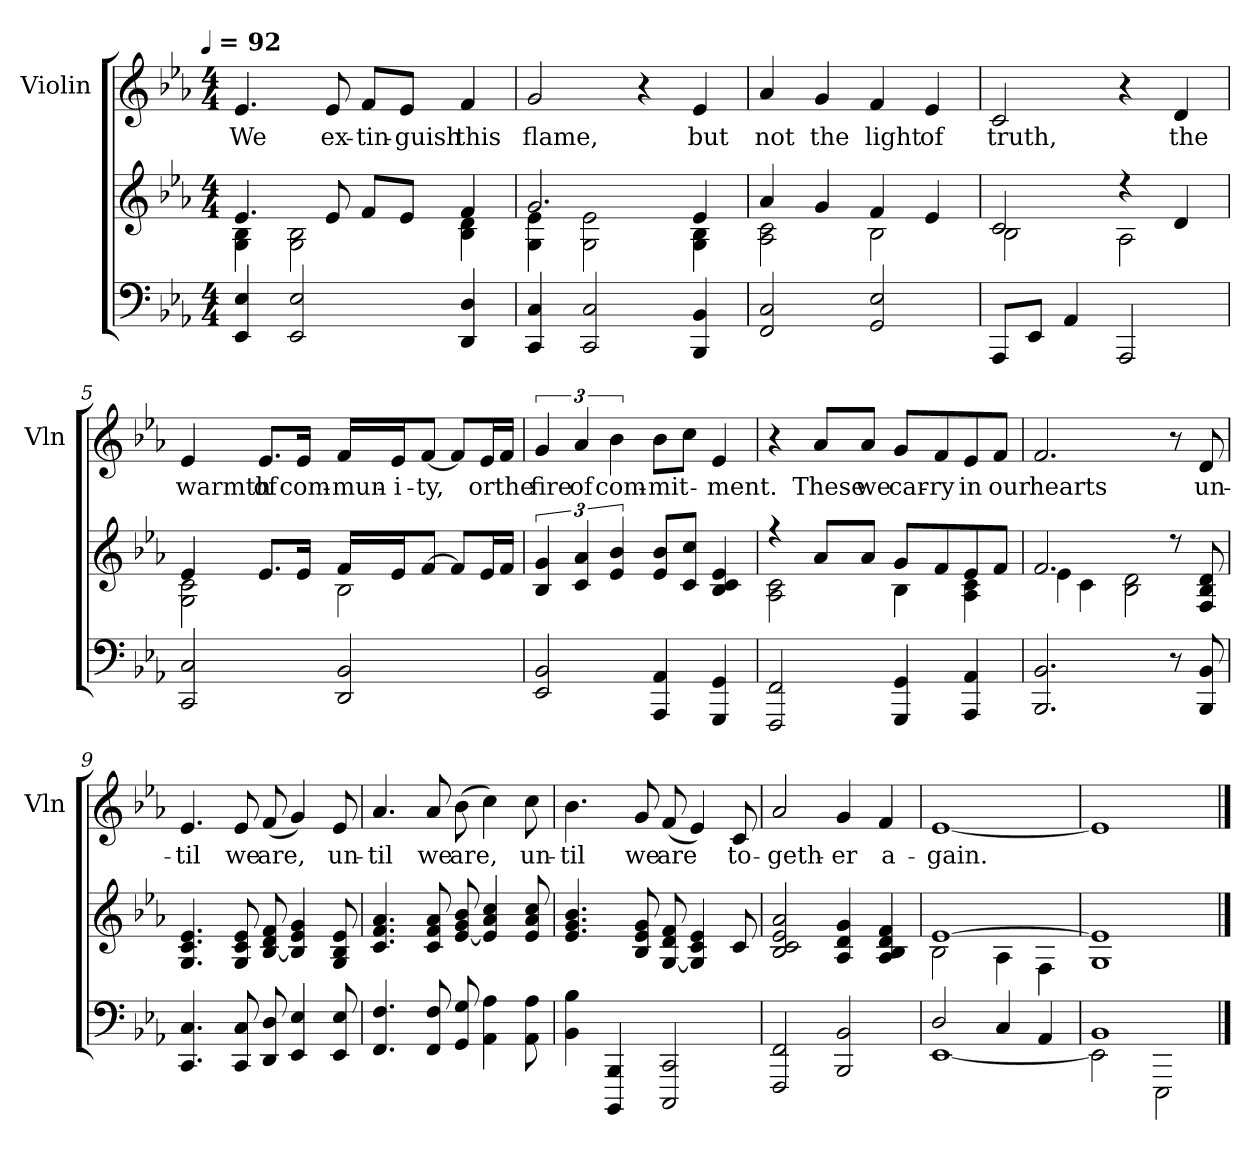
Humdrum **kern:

**kern	**kern	**kern	**text
*part2	*part2	*part1	*part1
*staff3	*staff2	*staff1	*staff1
*	*	*I"Violin	*
*	*	*I'Vln	*
*clefF4	*clefG2	*clefG2	*
*k[b-e-a-]	*k[b-e-a-]	*k[b-e-a-]	*
!!LO:TX:omd:t=[quarter] = 92
*M4/4	*M4/4	*M4/4	*
*MM92	*MM92	*MM92	*
=1	=1	=1	=1
*	*^	*	*
4EE-/ 4E-/	4.e-/	4G\ 4B-\	4.e-/	We
2EE-/ 2E-/	.	2G\ 2B-\	.	.
.	8e-/	.	8e-/	ex-
.	8fL	.	8fL	-tin-
.	8e-J	.	8e-J	-guish
4DD/ 4D/	4f/	4B-\ 4d\	4f/	this
=2	=2	=2	=2	=2
4CC/ 4C/	2.g/	4G\ 4e-\	2g/	flame,
2CC/ 2C/	.	2G\ 2e-\	.	.
.	.	.	4r	.
4BBB-/ 4BB-/	4e-/	4G\ 4B-\	4e-/	but
=3	=3	=3	=3	=3
2FF/ 2C/	4a-/	2A-\ 2c\	4a-/	not
.	4g/	.	4g/	the
2GG/ 2E-/	4f/	2B-\	4f/	light
.	4e-/	.	4e-/	of
=4	=4	=4	=4	=4
8AAA-L	2c/	2B-\	2c/	truth,
8EE-J	.	.	.	.
4AA-/	.	.	.	.
2AAA-/	4r	2A-\	4r	.
.	4d/	.	4d/	the
!!LO:LB:g=z
=5	=5	=5	=5	=5
2CC/ 2C/	4e-/	2G\ 2c\	4e-/	warmth
.	8.e-L	.	8.e-L	of
.	16e-Jk	.	16e-Jk	com-
2DD/ 2BB-/	16fLL	2B-\	16fLL	-mun-
.	16e-J	.	16e-J	-i-
.	[8fJ	.	[8fJ	-ty,
.	8fL]	.	8fL]	.
.	16e-L	.	16e-L	or
.	16fJJ	.	16fJJ	the
*	*v	*v	*	*
=6	=6	=6	=6
2EE-/ 2BB-/	6B-/ 6g/	6g/	fire
.	6c/ 6a-/	6a-/	of
.	6e-/ 6b-/	6b-\	com-
4AAA-/ 4AA-/	8e- 8b-L	8b-L	-mit-
.	8c 8ccJ	8ccJ	.
4GGG/ 4GG/	4B-/ 4c/ 4e-/	4e-/	-ment.
!!LO:LB:g=z
=7	=7	=7	=7
*	*^	*	*
2FFF/ 2FF/	4r	2A-\ 2c\	4r	.
.	8a-L	.	8a-L	These
.	8a-J	.	8a-J	we
4GGG/ 4GG/	8gL	4B-\	8gL	car-
.	8f	.	8f	-ry
4AAA-/ 4AA-/	8e-	4A-\ 4c\	8e-	in
.	8fJ	.	8fJ	our
=8	=8	=8	=8	=8
2.BBB-/ 2.BB-/	2.f/	4e-\	2.f/	hearts
.	.	4c\	.	.
.	.	2B-\ 2d\	.	.
8r	8r	.	8r	.
8BBB-/ 8BB-/	8F/ 8B-/ 8d/	.	8d/	un-
*	*v	*v	*	*
=9	=9	=9	=9
4.CC/ 4.C/	4.G/ 4.c/ 4.e-/	4.e-/	-til
8CC/ 8C/	8G/ 8c/ 8e-/	8e-/	we
8DD/ 8D/	[8B-/ 8d/ 8f/	(8f/	are,
4EE-/ 4E-/	4B-]/ 4e-/ 4g/	4g/)	.
8EE-/ 8E-/	8G/ 8B-/ 8e-/	8e-/	un-
!!LO:PB:g=z
=10	=10	=10	=10
4.FF/ 4.F/	4.c/ 4.f/ 4.a-/	4.a-/	-til
8FF/ 8F/	8c/ 8f/ 8a-/	8a-/	we
8GG/ 8G/	[8e-/ 8g/ 8b-/	(8b-\	are,
4AA-\ 4A-\	4e-]/ 4a-/ 4cc/	4cc\)	.
8AA-\ 8A-\	8e-/ 8a-/ 8cc/	8cc\	un-
=11	=11	=11	=11
4BB-\ 4B-\	4.e-/ 4.g/ 4.b-/	4.b-\	-til
4BBBB-/ 4BBB-/	.	.	.
.	8B-/ 8e-/ 8g/	8g/	we
2CCC/ 2CC/	[8G/ 8d/ 8f/	(8f/	are
.	4G]/ 4c/ 4e-/	4e-/)	.
.	8c/	8c/	to-
!!LO:LB:g=z
=12	=12	=12	=12
2FFF/ 2FF/	2B-/ 2c/ 2e-/ 2a-/	2a-/	-geth-
2BBB-/ 2BB-/	4A-/ 4d/ 4g/	4g/	-er
.	4A-/ 4B-/ 4d/ 4f/	4f/	a-
=13	=13	=13	=13
*^	*^	*	*
2D/	[1EE-	[1e-	2B-\	[1e-	-gain.
4C/	.	.	4A-\	.	.
4AA-/	.	.	4F\	.	.
*	*	*v	*v	*	*
=14	=14	=14	=14	=14
1BB-	2EE-\]	1G 1e-]	1e-]	.
.	2EEE-\	.	.	.
*v	*v	*	*	*
==	==	==	==
*-	*-	*-	*-
